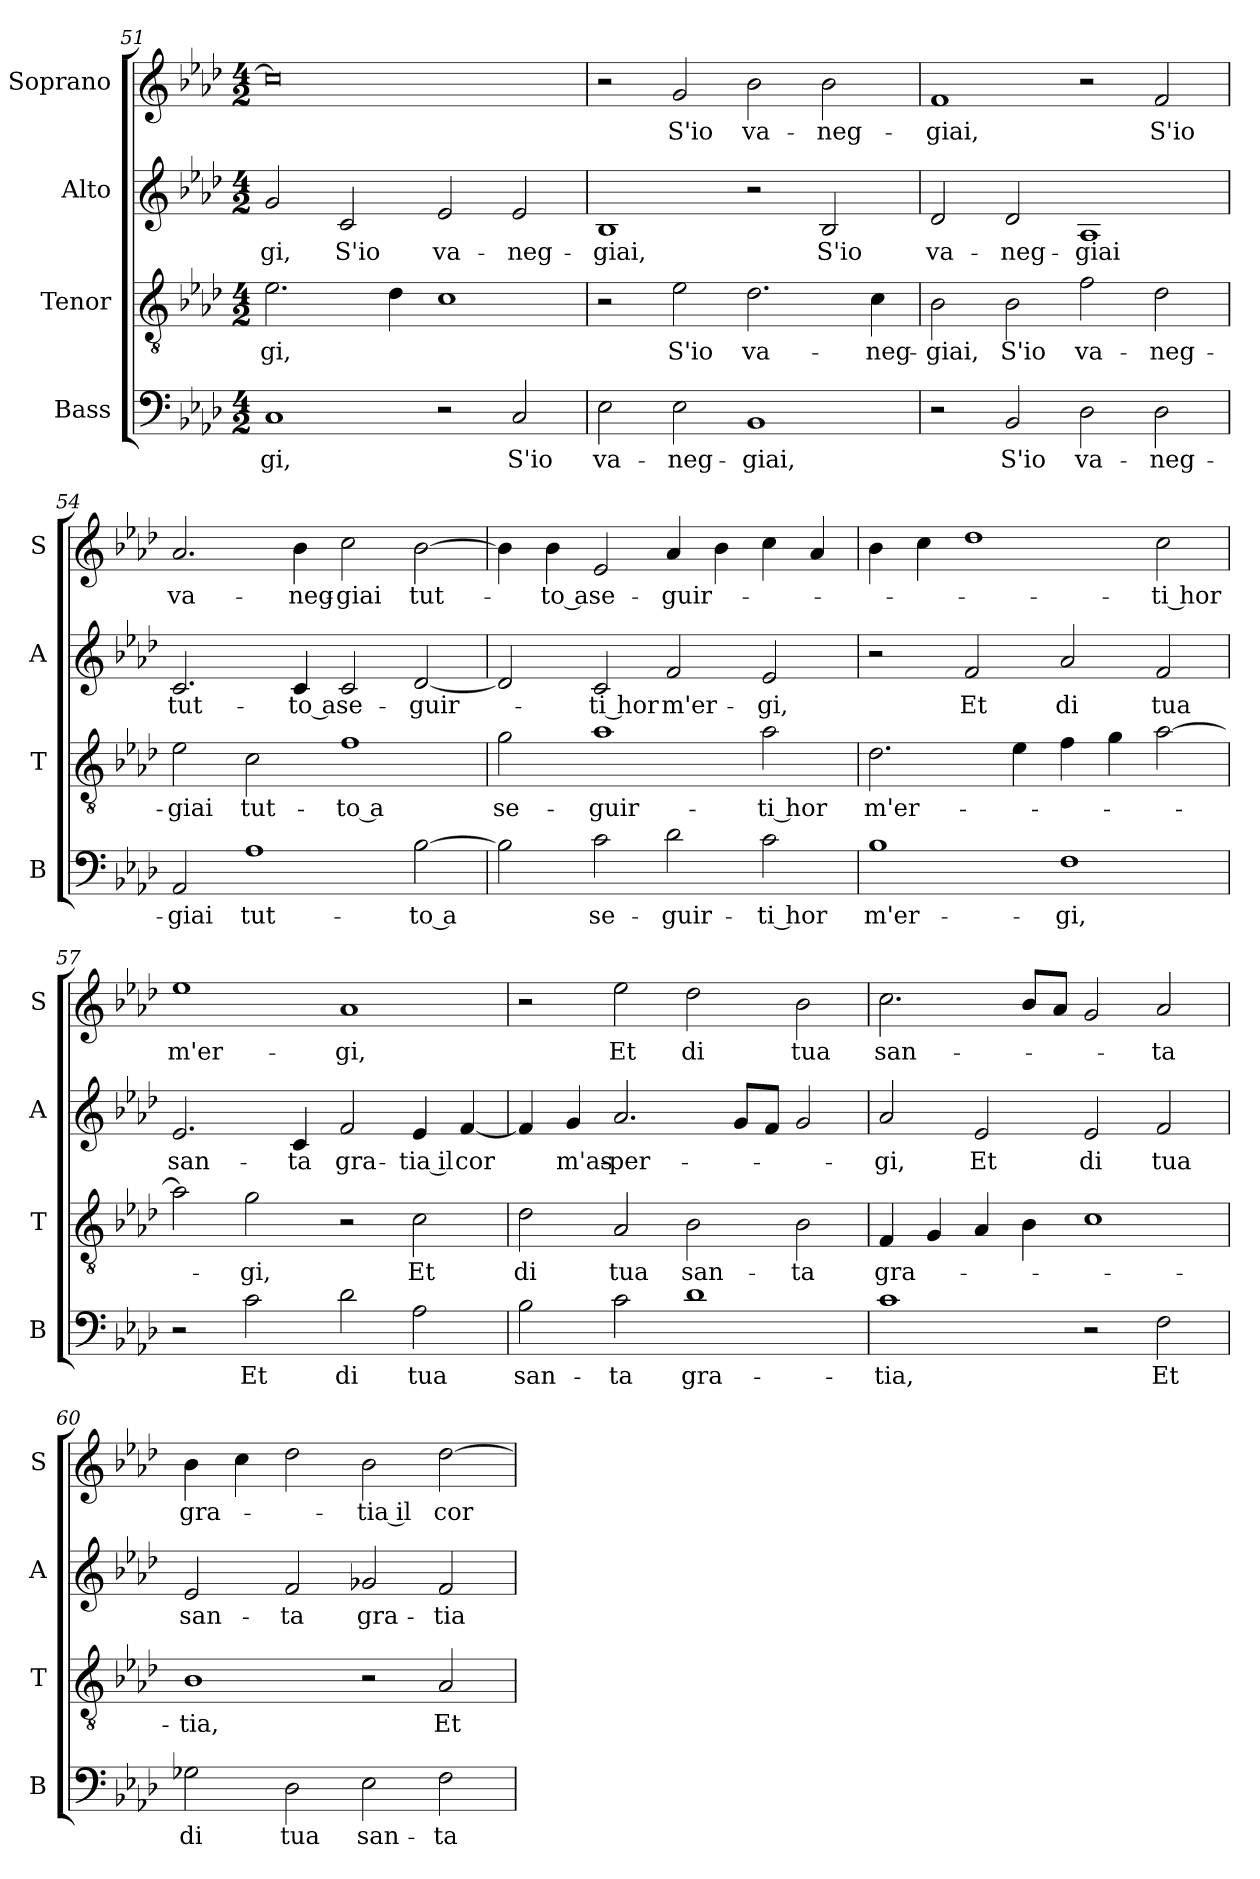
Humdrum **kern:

**kern	**text	**kern	**text	**kern	**text	**kern	**text
*part4	*part4	*part3	*part3	*part2	*part2	*part1	*part1
*staff4	*staff4	*staff3	*staff3	*staff2	*staff2	*staff1	*staff1
*I"Bass	*	*I"Tenor	*	*I"Alto	*	*I"Soprano	*
*I'B	*	*I'T	*	*I'A	*	*I'S	*
*clefF4	*	*clefGv2	*	*clefG2	*	*clefG2	*
*k[b-e-a-d-]	*	*k[b-e-a-d-]	*	*k[b-e-a-d-]	*	*k[b-e-a-d-]	*
*A-:	*	*A-:	*	*A-:	*	*A-:	*
*M4/2	*	*M4/2	*	*M4/2	*	*M4/2	*
=51	=51	=51	=51	=51	=51	=51	=51
!	!LO:LY:b	!	!LO:LY:b	!	!LO:LY:b	!	!
1C	-gi,	2.e-\	-gi,	2g/	-gi,	0cc]	.
!	!	!	!	!	!LO:LY:b	!	!
.	.	.	.	2c/	S'io	.	.
.	.	4d-\	.	.	.	.	.
!	!	!	!	!	!LO:LY:b	!	!
2r	.	1c	.	2e-/	va-	.	.
!	!LO:LY:b	!	!	!	!LO:LY:b	!	!
2C/	S'io	.	.	2e-/	-neg-	.	.
!!LO:LB:g=z
=52	=52	=52	=52	=52	=52	=52	=52
!	!LO:LY:b	!	!	!	!LO:LY:b	!	!
2E-\	va-	2r	.	1B-	-giai,	2r	.
!	!LO:LY:b	!	!LO:LY:b	!	!	!	!LO:LY:b
2E-\	-neg-	2e-\	S'io	.	.	2g/	S'io
!	!LO:LY:b	!	!LO:LY:b	!	!	!	!LO:LY:b
1BB-	-giai,	2.d-\	va-	2r	.	2b-\	va-
!	!	!	!	!	!LO:LY:b	!	!LO:LY:b
.	.	.	.	2B-/	S'io	2b-\	-neg-
!	!	!	!LO:LY:b	!	!	!	!
.	.	4c\	-neg-	.	.	.	.
=53	=53	=53	=53	=53	=53	=53	=53
!	!	!	!LO:LY:b	!	!LO:LY:b	!	!LO:LY:b
2r	.	2B-\	-giai,	2d-/	va-	1f	-giai,
!	!LO:LY:b	!	!LO:LY:b	!	!LO:LY:b	!	!
2BB-/	S'io	2B-\	S'io	2d-/	-neg-	.	.
!	!LO:LY:b	!	!LO:LY:b	!	!LO:LY:b	!	!
2D-\	va-	2f\	va-	1A-	-giai	2r	.
!	!LO:LY:b	!	!LO:LY:b	!	!	!	!LO:LY:b
2D-\	-neg-	2d-\	-neg-	.	.	2f/	S'io
=54	=54	=54	=54	=54	=54	=54	=54
!	!LO:LY:b	!	!LO:LY:b	!	!LO:LY:b	!	!LO:LY:b
2AA-/	-giai	2e-\	-giai	2.c/	tut-	2.a-/	va-
!	!LO:LY:b	!	!LO:LY:b	!	!	!	!
1A-	tut-	2c\	tut-	.	.	.	.
!	!	!	!	!	!LO:LY:b	!	!LO:LY:b
.	.	.	.	4c/	-to a	4b-\	-neg-
!	!	!	!LO:LY:b	!	!LO:LY:b	!	!LO:LY:b
.	.	1f	-to a	2c/	se-	2cc\	-giai
!	!LO:LY:b	!	!	!	!LO:LY:b	!	!LO:LY:b
[2B-\	-to a	.	.	[2d-/	-guir-	[2b-\	tut-
=55	=55	=55	=55	=55	=55	=55	=55
!	!	!	!LO:LY:b	!	!	!	!
2B-\]	.	2g\	se-	2d-/]	.	4b-\]	.
!	!	!	!	!	!	!	!LO:LY:b
.	.	.	.	.	.	4b-\	-to a
!	!LO:LY:b	!	!LO:LY:b	!	!LO:LY:b	!	!LO:LY:b
2c\	se-	1a-	-guir-	2c/	-ti hor	2e-/	se-
!	!LO:LY:b	!	!	!	!LO:LY:b	!	!LO:LY:b
2d-\	-guir-	.	.	2f/	m'er-	4a-/	-guir-
.	.	.	.	.	.	4b-\	.
!	!LO:LY:b	!	!LO:LY:b	!	!LO:LY:b	!	!
2c\	-ti hor	2a-\	-ti hor	2e-/	-gi,	4cc\	.
.	.	.	.	.	.	4a-/	.
!!LO:PB:g=z
=56	=56	=56	=56	=56	=56	=56	=56
!	!LO:LY:b	!	!LO:LY:b	!	!	!	!
1B-	m'er-	2.d-\	m'er-	2r	.	4b-\	.
.	.	.	.	.	.	4cc\	.
!	!	!	!	!	!LO:LY:b	!	!
.	.	.	.	2f/	Et	1dd-	.
.	.	4e-\	.	.	.	.	.
!	!LO:LY:b	!	!	!	!LO:LY:b	!	!
1F	-gi,	4f\	.	2a-/	di	.	.
.	.	4g\	.	.	.	.	.
!	!	!	!	!	!LO:LY:b	!	!LO:LY:b
.	.	[2a-\	.	2f/	tua	2cc\	-ti hor
=57	=57	=57	=57	=57	=57	=57	=57
!	!	!	!	!	!LO:LY:b	!	!LO:LY:b
2r	.	2a-\]	.	2.e-/	san-	1ee-	m'er-
!	!LO:LY:b	!	!LO:LY:b	!	!	!	!
2c\	Et	2g\	-gi,	.	.	.	.
!	!	!	!	!	!LO:LY:b	!	!
.	.	.	.	4c/	-ta	.	.
!	!LO:LY:b	!	!	!	!LO:LY:b	!	!LO:LY:b
2d-\	di	2r	.	2f/	gra-	1a-	-gi,
!	!LO:LY:b	!	!LO:LY:b	!	!LO:LY:b	!	!
2A-\	tua	2c\	Et	4e-/	-tia il	.	.
!	!	!	!	!	!LO:LY:b	!	!
.	.	.	.	[4f/	cor	.	.
=58	=58	=58	=58	=58	=58	=58	=58
!	!LO:LY:b	!	!LO:LY:b	!	!	!	!
2B-\	san-	2d-\	di	4f/]	.	2r	.
!	!	!	!	!	!LO:LY:b	!	!
.	.	.	.	4g/	m'as-	.	.
!	!LO:LY:b	!	!LO:LY:b	!	!LO:LY:b	!	!LO:LY:b
2c\	-ta	2A-/	tua	2.a-/	-per-	2ee-\	Et
!	!LO:LY:b	!	!LO:LY:b	!	!	!	!LO:LY:b
1d-	gra-	2B-\	san-	.	.	2dd-\	di
.	.	.	.	8g/L	.	.	.
.	.	.	.	8f/J	.	.	.
!	!	!	!LO:LY:b	!	!	!	!LO:LY:b
.	.	2B-\	-ta	2g/	.	2b-\	tua
!!LO:LB:g=z
=59	=59	=59	=59	=59	=59	=59	=59
!	!LO:LY:b	!	!LO:LY:b	!	!LO:LY:b	!	!LO:LY:b
1c	-tia,	4F/	gra-	2a-/	-gi,	2.cc\	san-
.	.	4G/	.	.	.	.	.
!	!	!	!	!	!LO:LY:b	!	!
.	.	4A-/	.	2e-/	Et	.	.
.	.	4B-\	.	.	.	8b-/L	.
.	.	.	.	.	.	8a-/J	.
!	!	!	!	!	!LO:LY:b	!	!
2r	.	1c	.	2e-/	di	2g/	.
!	!LO:LY:b	!	!	!	!LO:LY:b	!	!LO:LY:b
2F\	Et	.	.	2f/	tua	2a-/	-ta
=60	=60	=60	=60	=60	=60	=60	=60
!	!LO:LY:b	!	!LO:LY:b	!	!LO:LY:b	!	!LO:LY:b
2G-X\	di	1B-	-tia,	2e-/	san-	4b-\	gra-
.	.	.	.	.	.	4cc\	.
!	!LO:LY:b	!	!	!	!LO:LY:b	!	!
2D-\	tua	.	.	2f/	-ta	2dd-\	.
!	!LO:LY:b	!	!	!	!LO:LY:b	!	!LO:LY:b
2E-\	san-	2r	.	2g-X/	gra-	2b-\	-tia il
!	!LO:LY:b	!	!LO:LY:b	!	!LO:LY:b	!	!LO:LY:b
2F\	-ta	2A-/	Et	2f/	-tia	[2dd-\	cor
=	=	=	=	=	=	=	=
*-	*-	*-	*-	*-	*-	*-	*-
